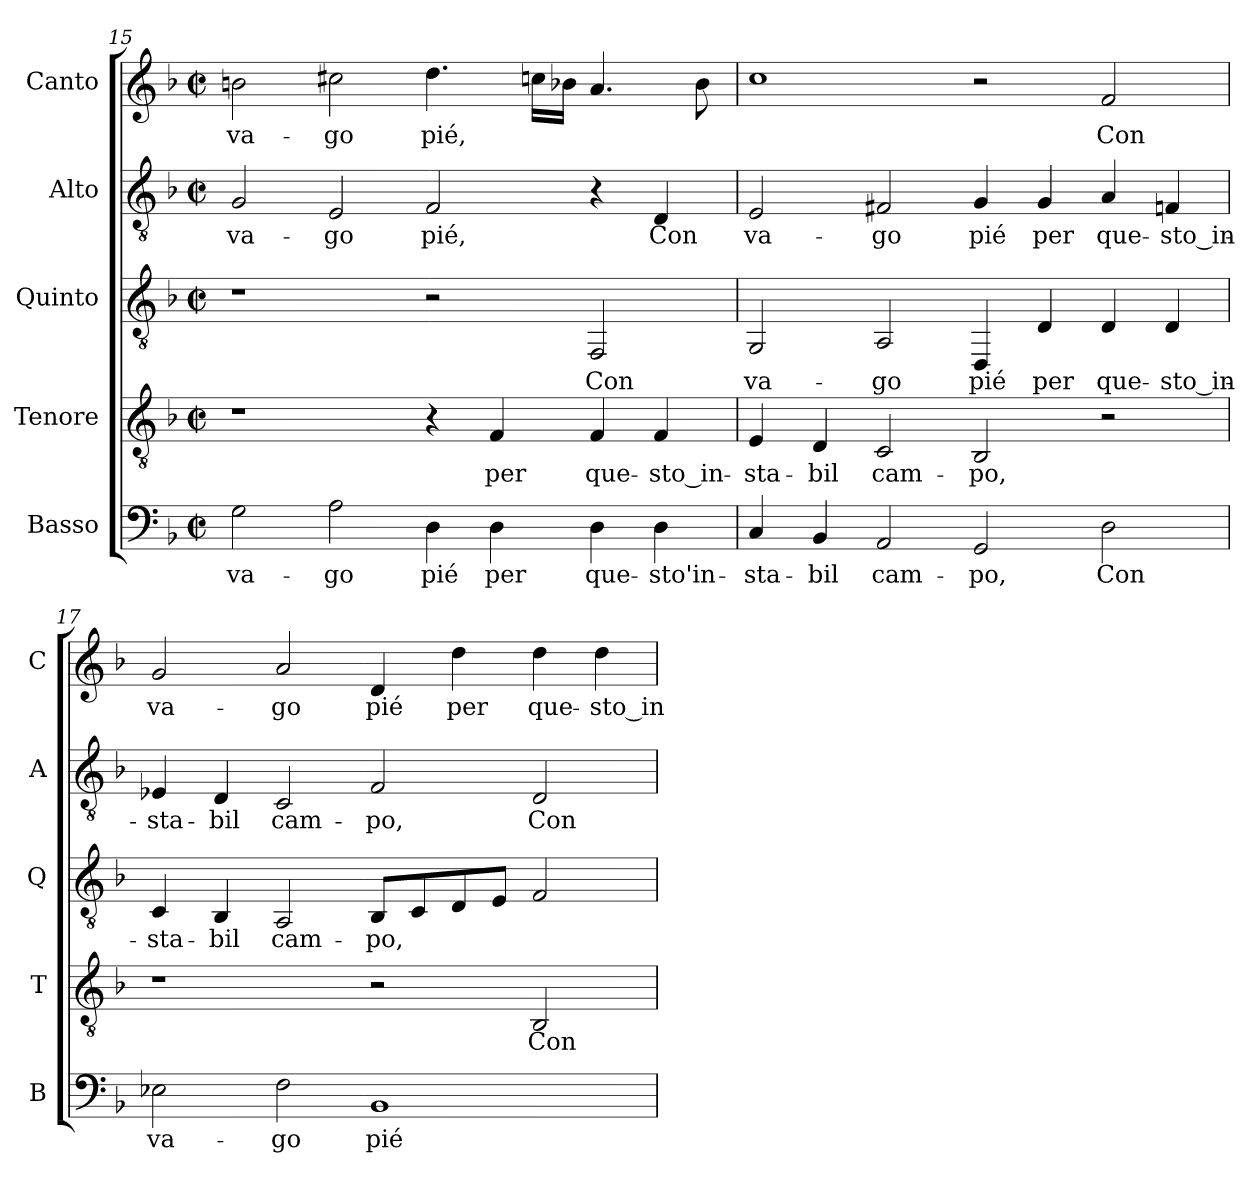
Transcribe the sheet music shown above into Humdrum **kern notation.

**kern	**text	**kern	**text	**kern	**text	**kern	**text	**kern	**text
*part5	*part5	*part4	*part4	*part3	*part3	*part2	*part2	*part1	*part1
*staff5	*staff5	*staff4	*staff4	*staff3	*staff3	*staff2	*staff2	*staff1	*staff1
*I"Basso	*	*I"Tenore	*	*I"Quinto	*	*I"Alto	*	*I"Canto	*
*I'B	*	*I'T	*	*I'Q	*	*I'A	*	*I'C	*
!!LO:LB:g=z
*clefF4	*	*clefGv2	*	*clefGv2	*	*clefGv2	*	*clefG2	*
*k[b-]	*	*k[b-]	*	*k[b-]	*	*k[b-]	*	*k[b-]	*
*F:	*	*F:	*	*F:	*	*F:	*	*F:	*
*M2/2	*	*M2/2	*	*M2/2	*	*M2/2	*	*M2/2	*
*met(c|)	*	*met(c|)	*	*met(c|)	*	*met(c|)	*	*met(c|)	*
=15	=15	=15	=15	=15	=15	=15	=15	=15	=15
!	!LO:LY:b:color=#000000	!	!	!	!	!	!	!	!
!	!	!	!	!	!	!	!LO:LY:b:color=#000000	!	!
!	!	!	!	!	!	!	!	!	!LO:LY:b:color=#000000
2Gi\	va-	1r	.	1r	.	2Gi/	va-	2bni\	va-
!	!LO:LY:b:color=#000000	!	!	!	!	!	!	!	!
!	!	!	!	!	!	!	!LO:LY:b:color=#000000	!	!
!	!	!	!	!	!	!	!	!	!LO:LY:b:color=#000000
2Ai\	-go	.	.	.	.	2Ei/	-go	2cc#Xi\	-go
!	!LO:LY:b:color=#000000	!	!	!	!	!	!	!	!
!	!	!	!	!	!	!	!LO:LY:b:color=#000000	!	!
!	!	!	!	!	!	!	!	!	!LO:LY:b:color=#000000
4Di\	pié	4r	.	2r	.	2Fi/	pié,	4.ddi\	pié,
!	!LO:LY:b:color=#000000	!	!	!	!	!	!	!	!
!	!	!	!LO:LY:b:color=#000000	!	!	!	!	!	!
4Di\	per	4Fi/	per	.	.	.	.	.	.
.	.	.	.	.	.	.	.	16ccni\LL	.
.	.	.	.	.	.	.	.	16b-Xi\JJ	.
!	!LO:LY:b:color=#000000	!	!	!	!	!	!	!	!
!	!	!	!LO:LY:b:color=#000000	!	!	!	!	!	!
!	!	!	!	!	!LO:LY:b:color=#000000	!	!	!	!
4Di\	que-	4Fi/	que-	2FFi/	Con	4r	.	4.ai/	.
!	!LO:LY:b:color=#000000	!	!	!	!	!	!	!	!
!	!	!	!LO:LY:b:color=#000000	!	!	!	!	!	!
!	!	!	!	!	!	!	!LO:LY:b:color=#000000	!	!
4Di\	-sto'in-	4Fi/	-sto_in-	.	.	4Di/	Con	.	.
.	.	.	.	.	.	.	.	8b-i\	.
=16	=16	=16	=16	=16	=16	=16	=16	=16	=16
!	!LO:LY:b:color=#000000	!	!	!	!	!	!	!	!
!	!	!	!LO:LY:b:color=#000000	!	!	!	!	!	!
!	!	!	!	!	!LO:LY:b:color=#000000	!	!	!	!
!	!	!	!	!	!	!	!LO:LY:b:color=#000000	!	!
4Ci/	-sta-	4Ei/	-sta-	2GGi/	va-	2Ei/	va-	1cci	.
!	!LO:LY:b:color=#000000	!	!	!	!	!	!	!	!
!	!	!	!LO:LY:b:color=#000000	!	!	!	!	!	!
4BB-i/	-bil	4Di/	-bil	.	.	.	.	.	.
!	!LO:LY:b:color=#000000	!	!	!	!	!	!	!	!
!	!	!	!LO:LY:b:color=#000000	!	!	!	!	!	!
!	!	!	!	!	!LO:LY:b:color=#000000	!	!	!	!
!	!	!	!	!	!	!	!LO:LY:b:color=#000000	!	!
2AAi/	cam-	2Ci/	cam-	2AAi/	-go	2F#Xi/	-go	.	.
!	!LO:LY:b:color=#000000	!	!	!	!	!	!	!	!
!	!	!	!LO:LY:b:color=#000000	!	!	!	!	!	!
!	!	!	!	!	!LO:LY:b:color=#000000	!	!	!	!
!	!	!	!	!	!	!	!LO:LY:b:color=#000000	!	!
2GGi/	-po,	2BB-i/	-po,	4DDi/	pié	4Gi/	pié	2r	.
!	!	!	!	!	!LO:LY:b:color=#000000	!	!	!	!
!	!	!	!	!	!	!	!LO:LY:b:color=#000000	!	!
.	.	.	.	4Di/	per	4Gi/	per	.	.
!	!LO:LY:b:color=#000000	!	!	!	!	!	!	!	!
!	!	!	!	!	!LO:LY:b:color=#000000	!	!	!	!
!	!	!	!	!	!	!	!LO:LY:b:color=#000000	!	!
!	!	!	!	!	!	!	!	!	!LO:LY:b:color=#000000
2Di\	Con	2r	.	4Di/	que-	4Ai/	que-	2fi/	Con
!	!	!	!	!	!LO:LY:b:color=#000000	!	!	!	!
!	!	!	!	!	!	!	!LO:LY:b:color=#000000	!	!
.	.	.	.	4Di/	-sto_in-	4Fni/	-sto_in-	.	.
=17	=17	=17	=17	=17	=17	=17	=17	=17	=17
!	!LO:LY:b:color=#000000	!	!	!	!	!	!	!	!
!	!	!	!	!	!LO:LY:b:color=#000000	!	!	!	!
!	!	!	!	!	!	!	!LO:LY:b:color=#000000	!	!
!	!	!	!	!	!	!	!	!	!LO:LY:b:color=#000000
2E-Xi\	va-	1r	.	4Ci/	-sta-	4E-Xi/	-sta-	2gi/	va-
!	!	!	!	!	!LO:LY:b:color=#000000	!	!	!	!
!	!	!	!	!	!	!	!LO:LY:b:color=#000000	!	!
.	.	.	.	4BB-i/	-bil	4Di/	-bil	.	.
!	!LO:LY:b:color=#000000	!	!	!	!	!	!	!	!
!	!	!	!	!	!LO:LY:b:color=#000000	!	!	!	!
!	!	!	!	!	!	!	!LO:LY:b:color=#000000	!	!
!	!	!	!	!	!	!	!	!	!LO:LY:b:color=#000000
2Fi\	-go	.	.	2AAi/	cam-	2Ci/	cam-	2ai/	-go
!	!LO:LY:b:color=#000000	!	!	!	!	!	!	!	!
!	!	!	!	!	!LO:LY:b:color=#000000	!	!	!	!
!	!	!	!	!	!	!	!LO:LY:b:color=#000000	!	!
!	!	!	!	!	!	!	!	!	!LO:LY:b:color=#000000
1BB-i	pié	2r	.	8BB-i/L	-po,	2Fi/	-po,	4di/	pié
.	.	.	.	8Ci/	.	.	.	.	.
!	!	!	!	!	!	!	!	!	!LO:LY:b:color=#000000
.	.	.	.	8Di/	.	.	.	4ddi\	per
.	.	.	.	8Ei/J	.	.	.	.	.
!	!	!	!LO:LY:b:color=#000000	!	!	!	!	!	!
!	!	!	!	!	!	!	!LO:LY:b:color=#000000	!	!
!	!	!	!	!	!	!	!	!	!LO:LY:b:color=#000000
.	.	2BB-i/	Con	2Fi/	.	2Di/	Con	4ddi\	que-
!	!	!	!	!	!	!	!	!	!LO:LY:b:color=#000000
.	.	.	.	.	.	.	.	4ddi\	-sto_in-
=	=	=	=	=	=	=	=	=	=
*-	*-	*-	*-	*-	*-	*-	*-	*-	*-
